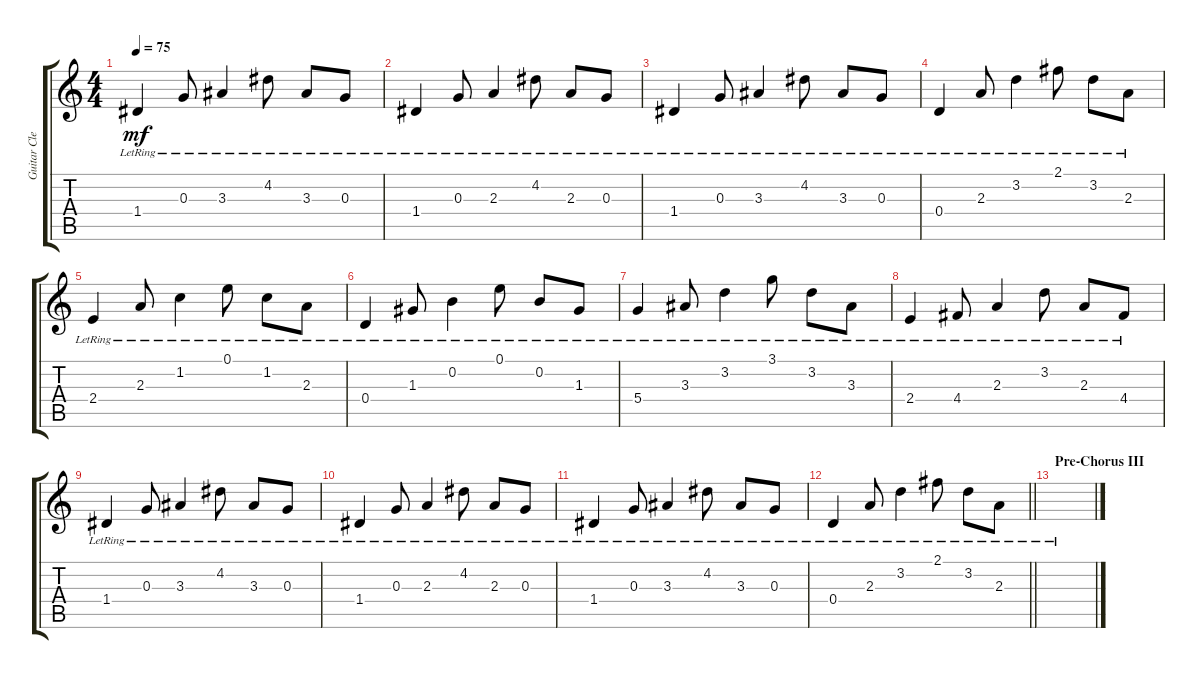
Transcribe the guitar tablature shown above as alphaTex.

\track ("Guitar Clean" "Guitar Cle") {instrument electricguitarclean}
\staff {score tabs}
\tuning (E4 B3 G3 D3 A2 E2) {hide}
\ts (4 4)
\tempo 75
\clef g2
\ks c
1.4{lr}.4{dy mf} 0.3{lr}.8 3.3{lr}.4 4.2{lr}.8 3.3{lr}.8 0.3{lr}.8 |
1.4{lr}.4 0.3{lr}.8 2.3{lr}.4 4.2{lr}.8 2.3{lr}.8 0.3{lr}.8 |
1.4{lr}.4 0.3{lr}.8 3.3{lr}.4 4.2{lr}.8 3.3{lr}.8 0.3{lr}.8 |
0.4{lr}.4 2.3{lr}.8 3.2{lr}.4 2.1{lr}.8 3.2{lr}.8 2.3{lr}.8 |
2.4{lr}.4 2.3{lr}.8 1.2{lr}.4 0.1{lr}.8 1.2{lr}.8 2.3{lr}.8 |
0.4{lr}.4 1.3{lr}.8 0.2{lr}.4 0.1{lr}.8 0.2{lr}.8 1.3{lr}.8 |
5.4{lr}.4 3.3{lr}.8 3.2{lr}.4 3.1{lr}.8 3.2{lr}.8 3.3{lr}.8 |
2.4{lr}.4 4.4{lr}.8 2.3{lr}.4 3.2{lr}.8 2.3{lr}.8 4.4{lr}.8 |
1.4{lr}.4 0.3{lr}.8 3.3{lr}.4 4.2{lr}.8 3.3{lr}.8 0.3{lr}.8 |
1.4{lr}.4 0.3{lr}.8 2.3{lr}.4 4.2{lr}.8 2.3{lr}.8 0.3{lr}.8 |
1.4{lr}.4 0.3{lr}.8 3.3{lr}.4 4.2{lr}.8 3.3{lr}.8 0.3{lr}.8 |
\barLineRight lightlight
0.4{lr}.4 2.3{lr}.8 3.2{lr}.4 2.1{lr}.8 3.2{lr}.8 2.3{lr}.8 |
\section ("" "Pre-Chorus III")
